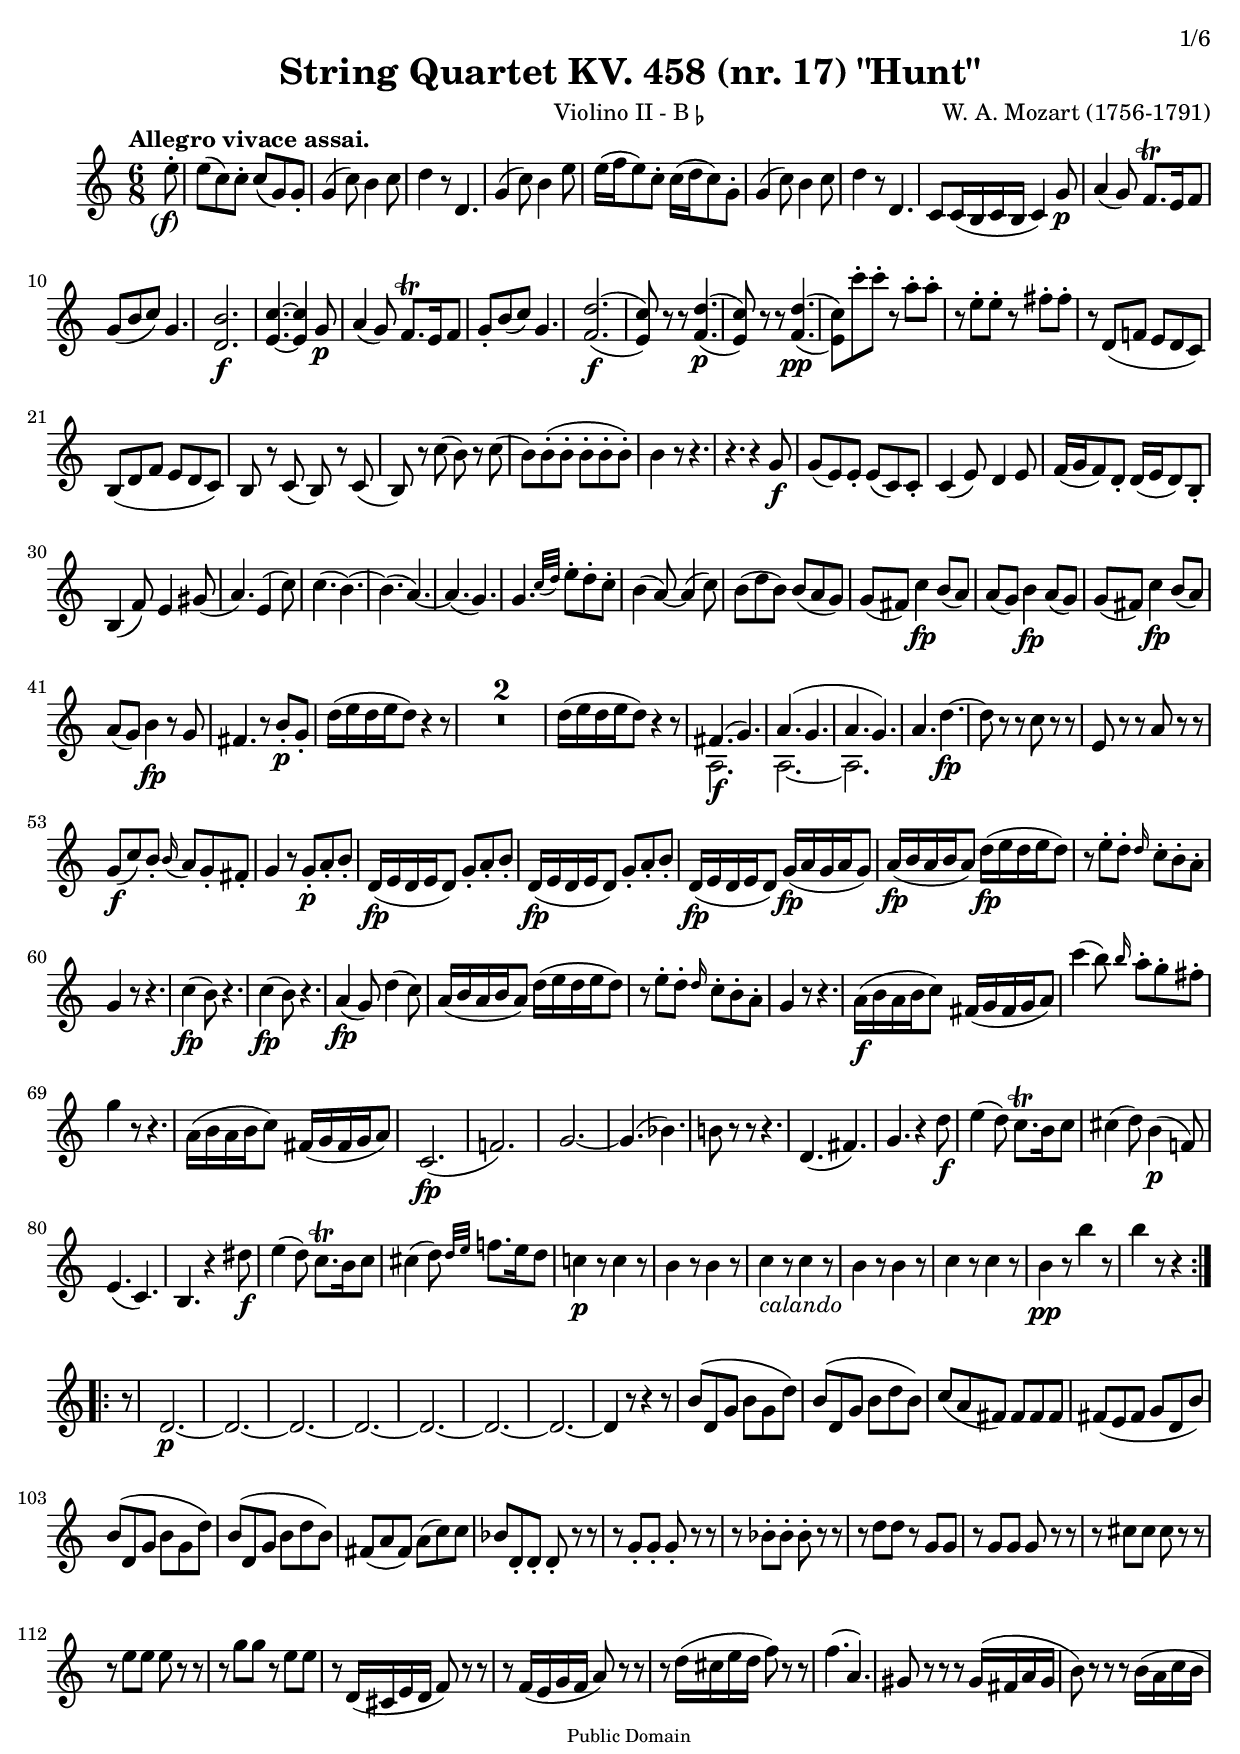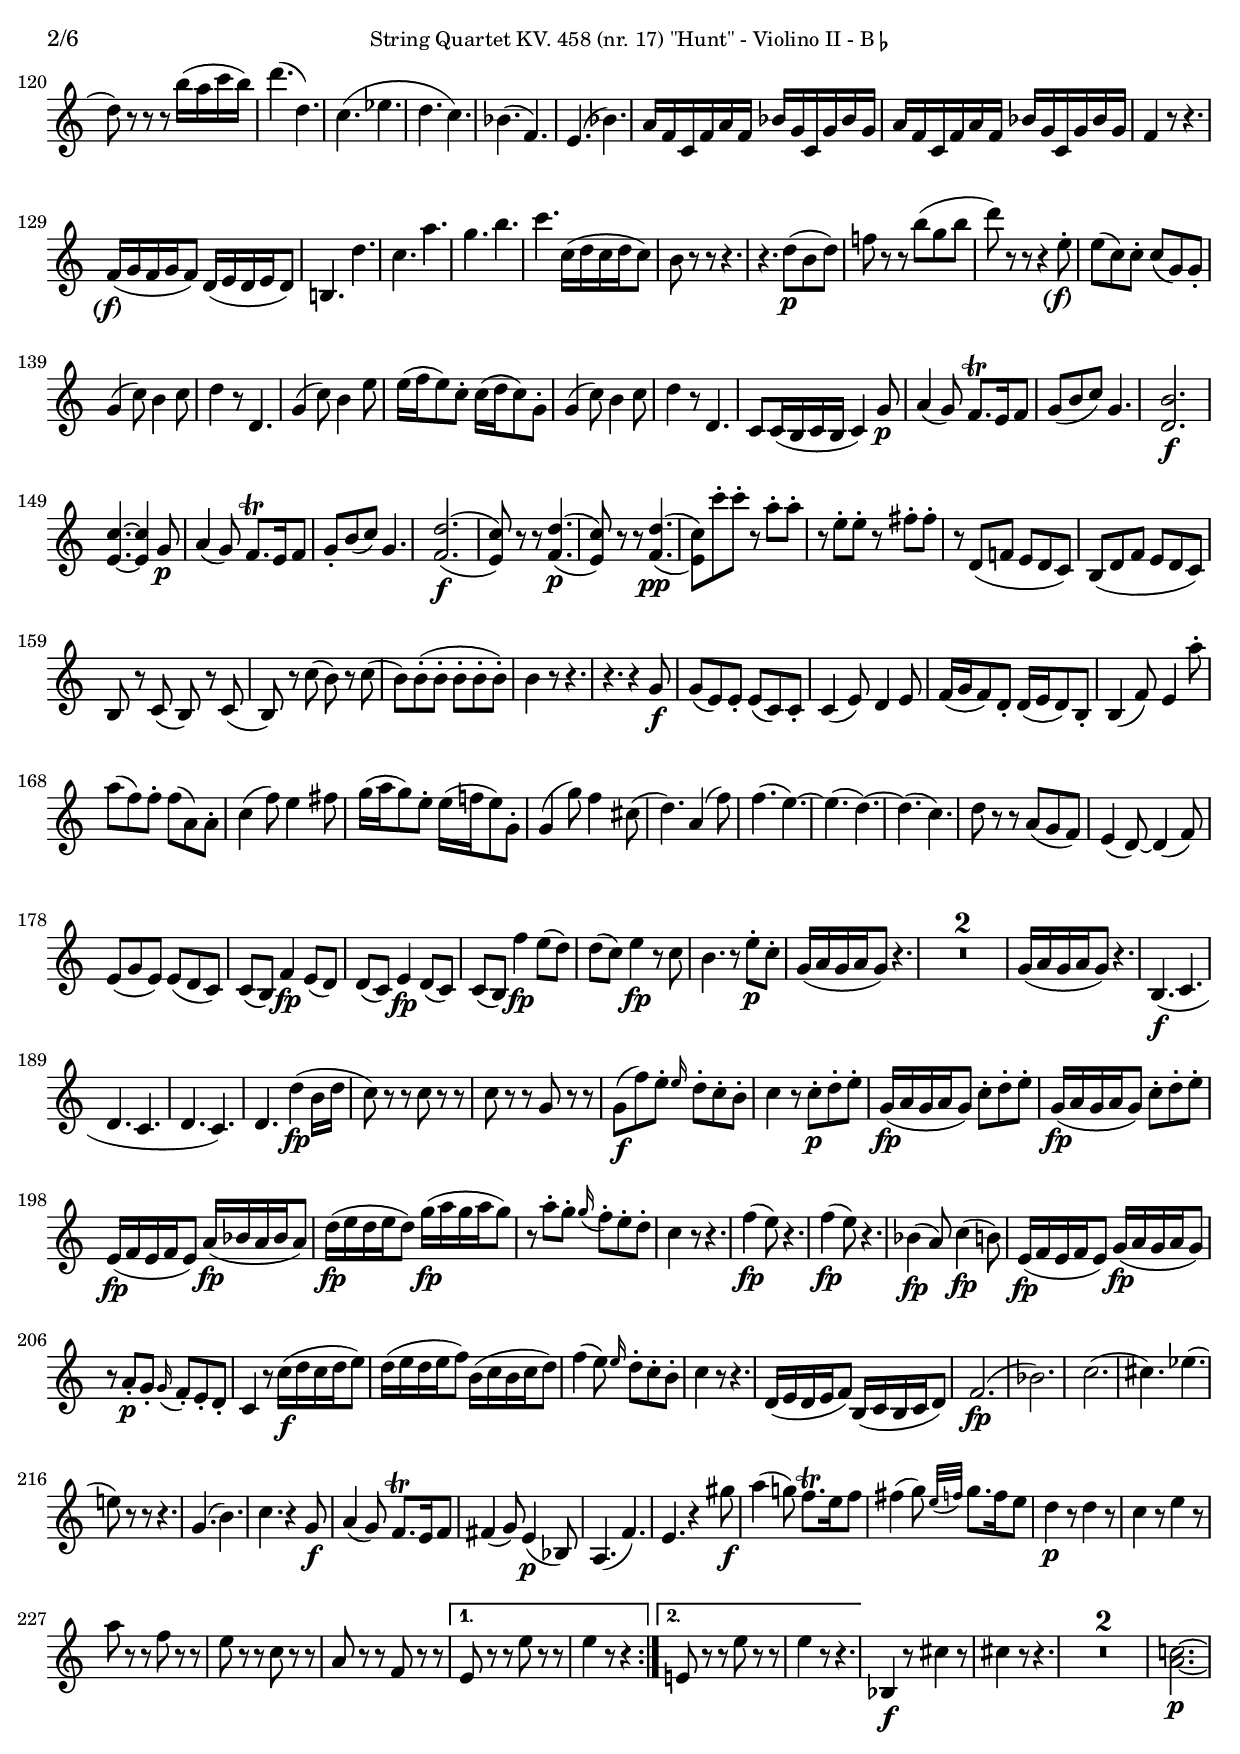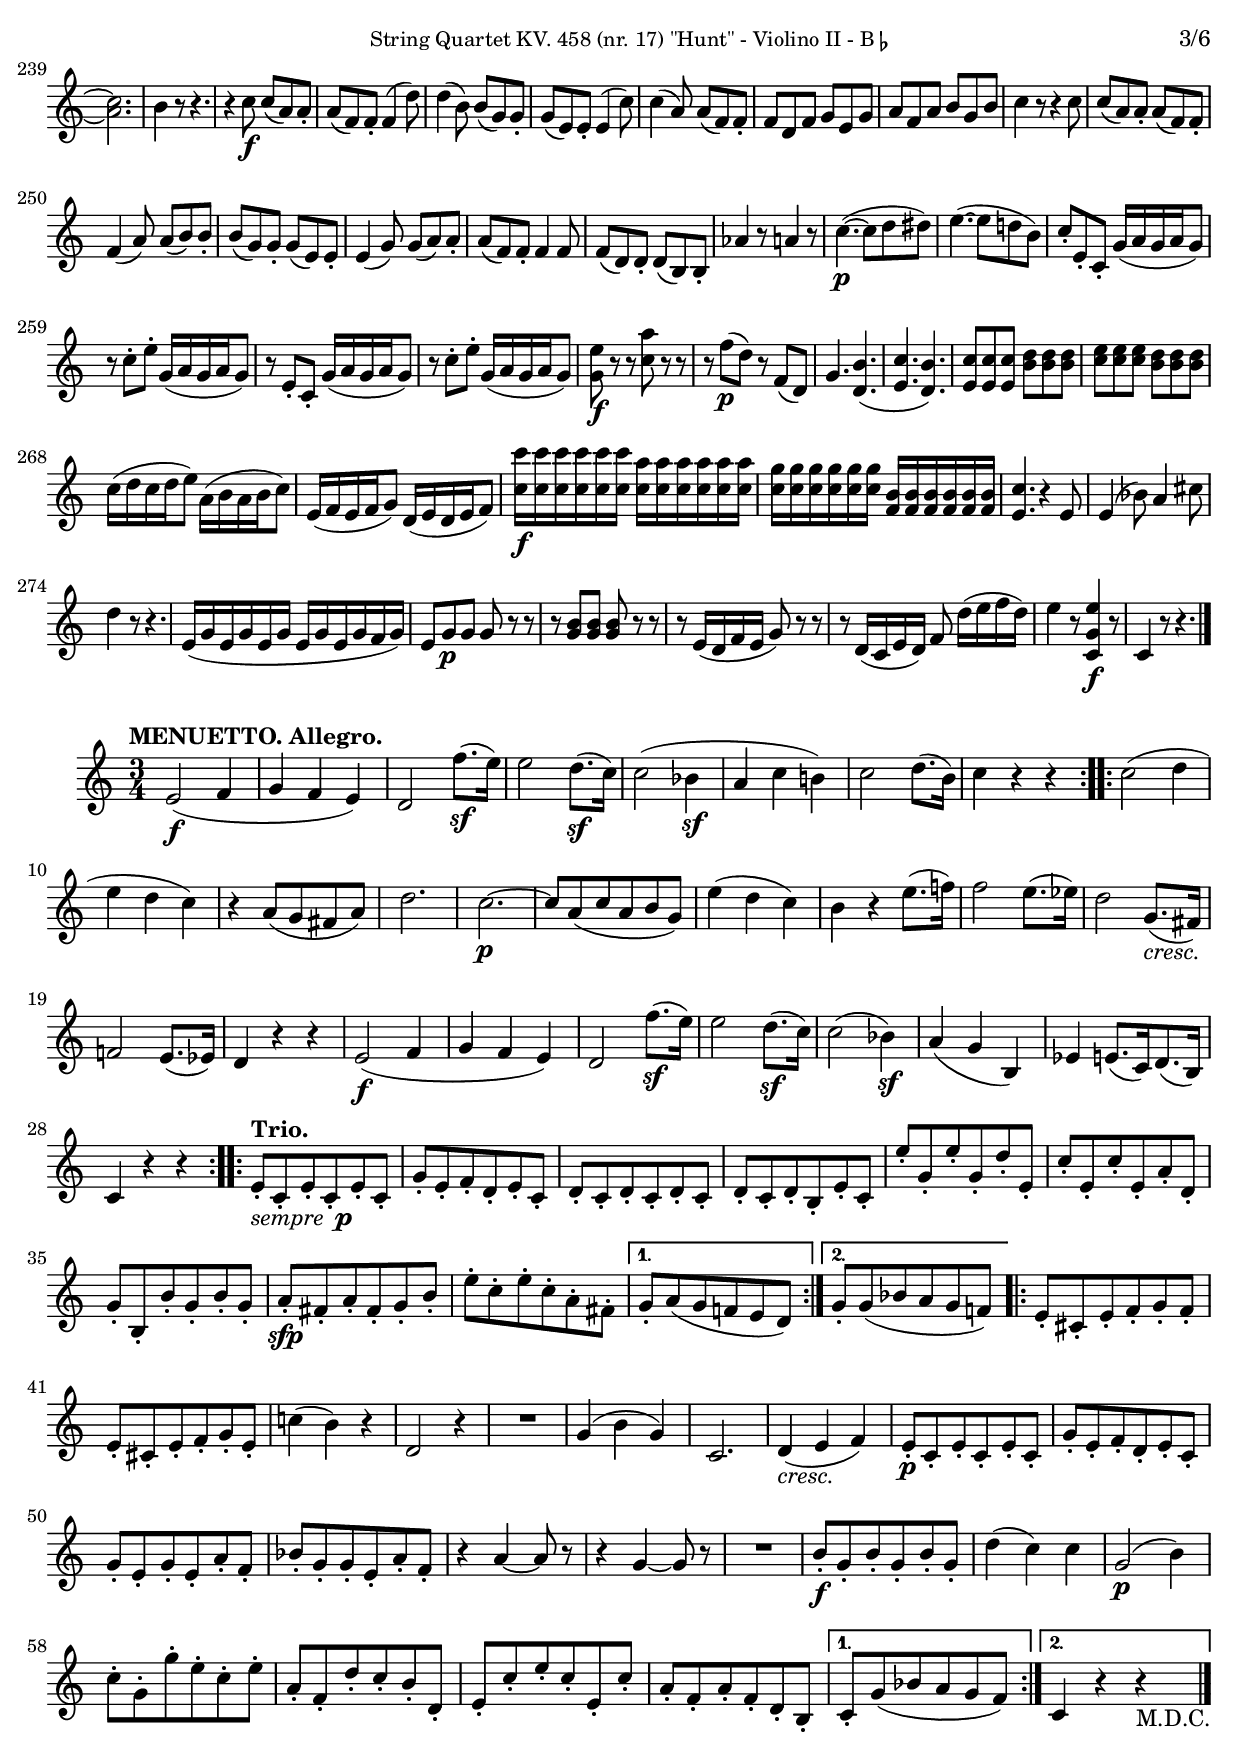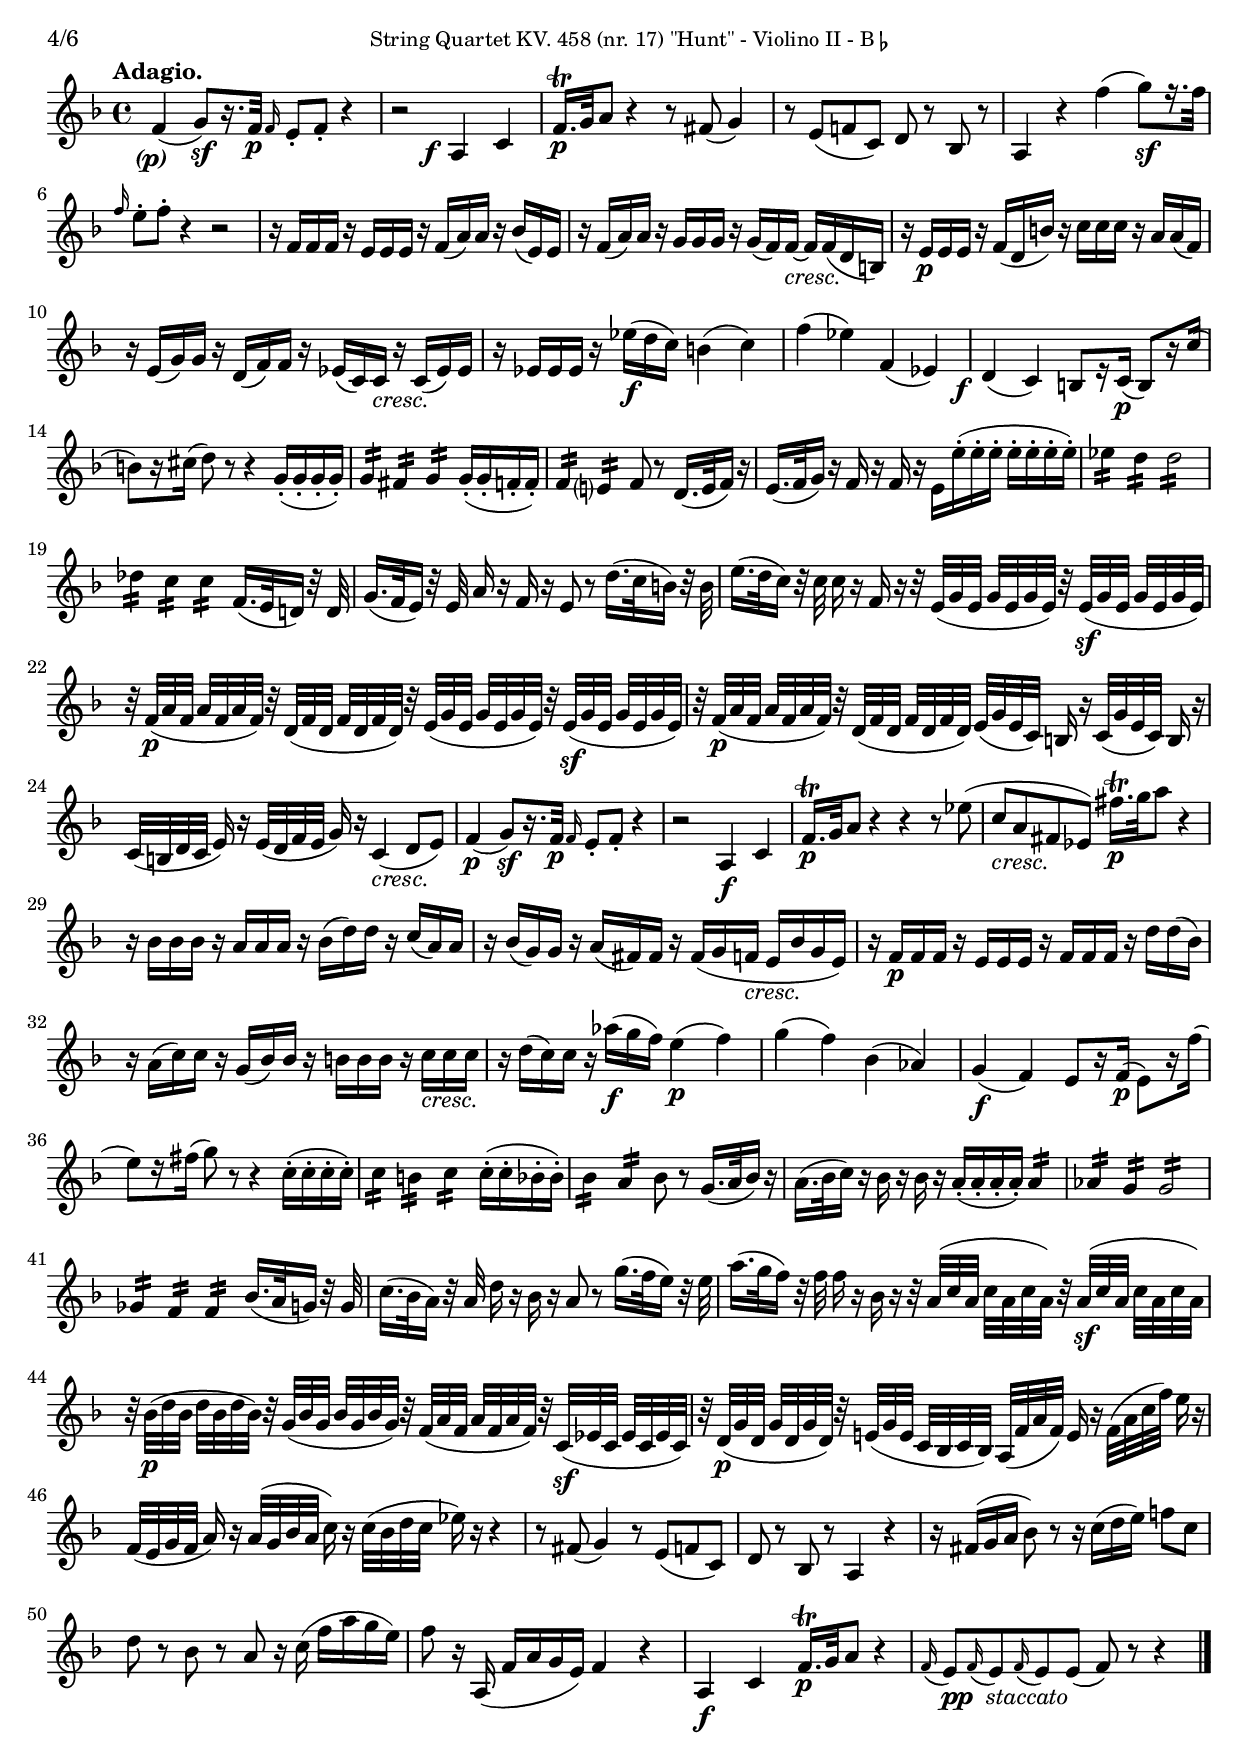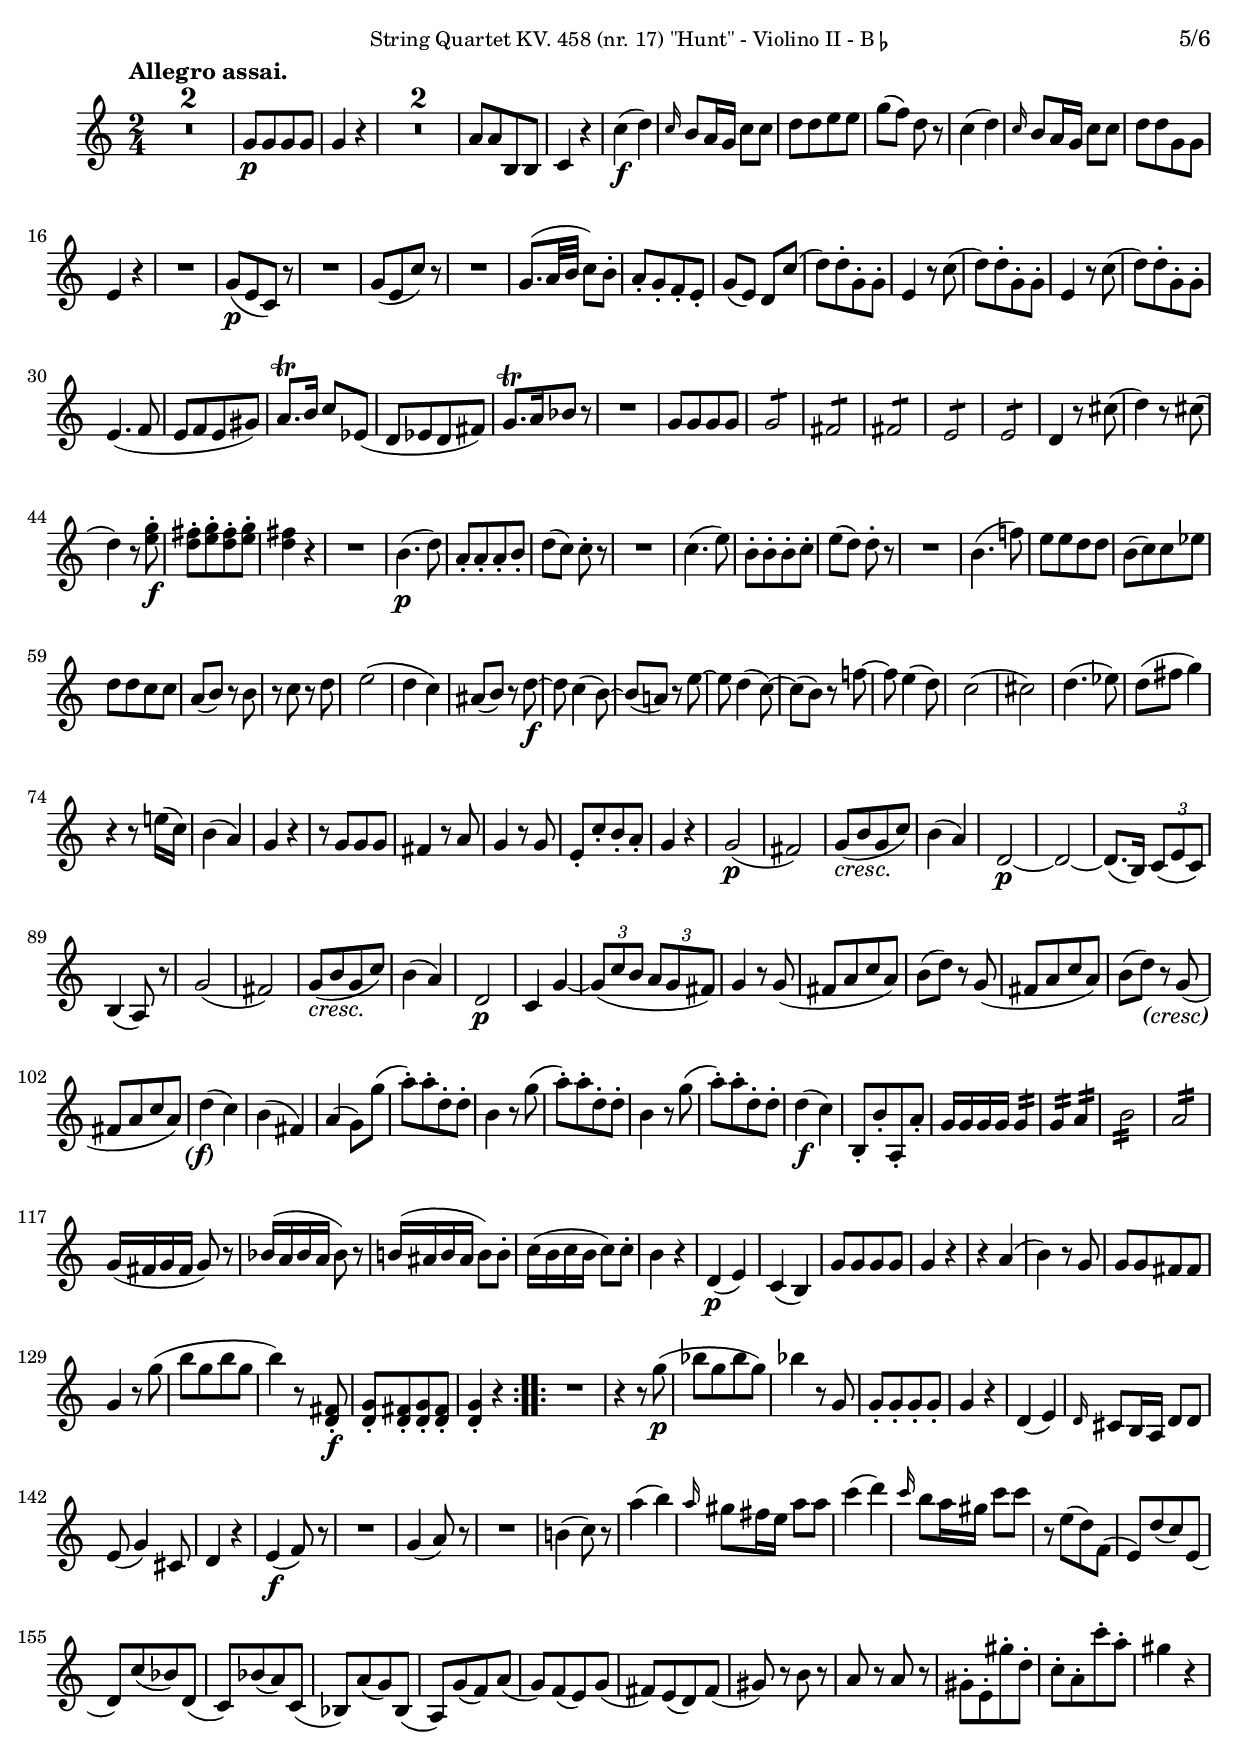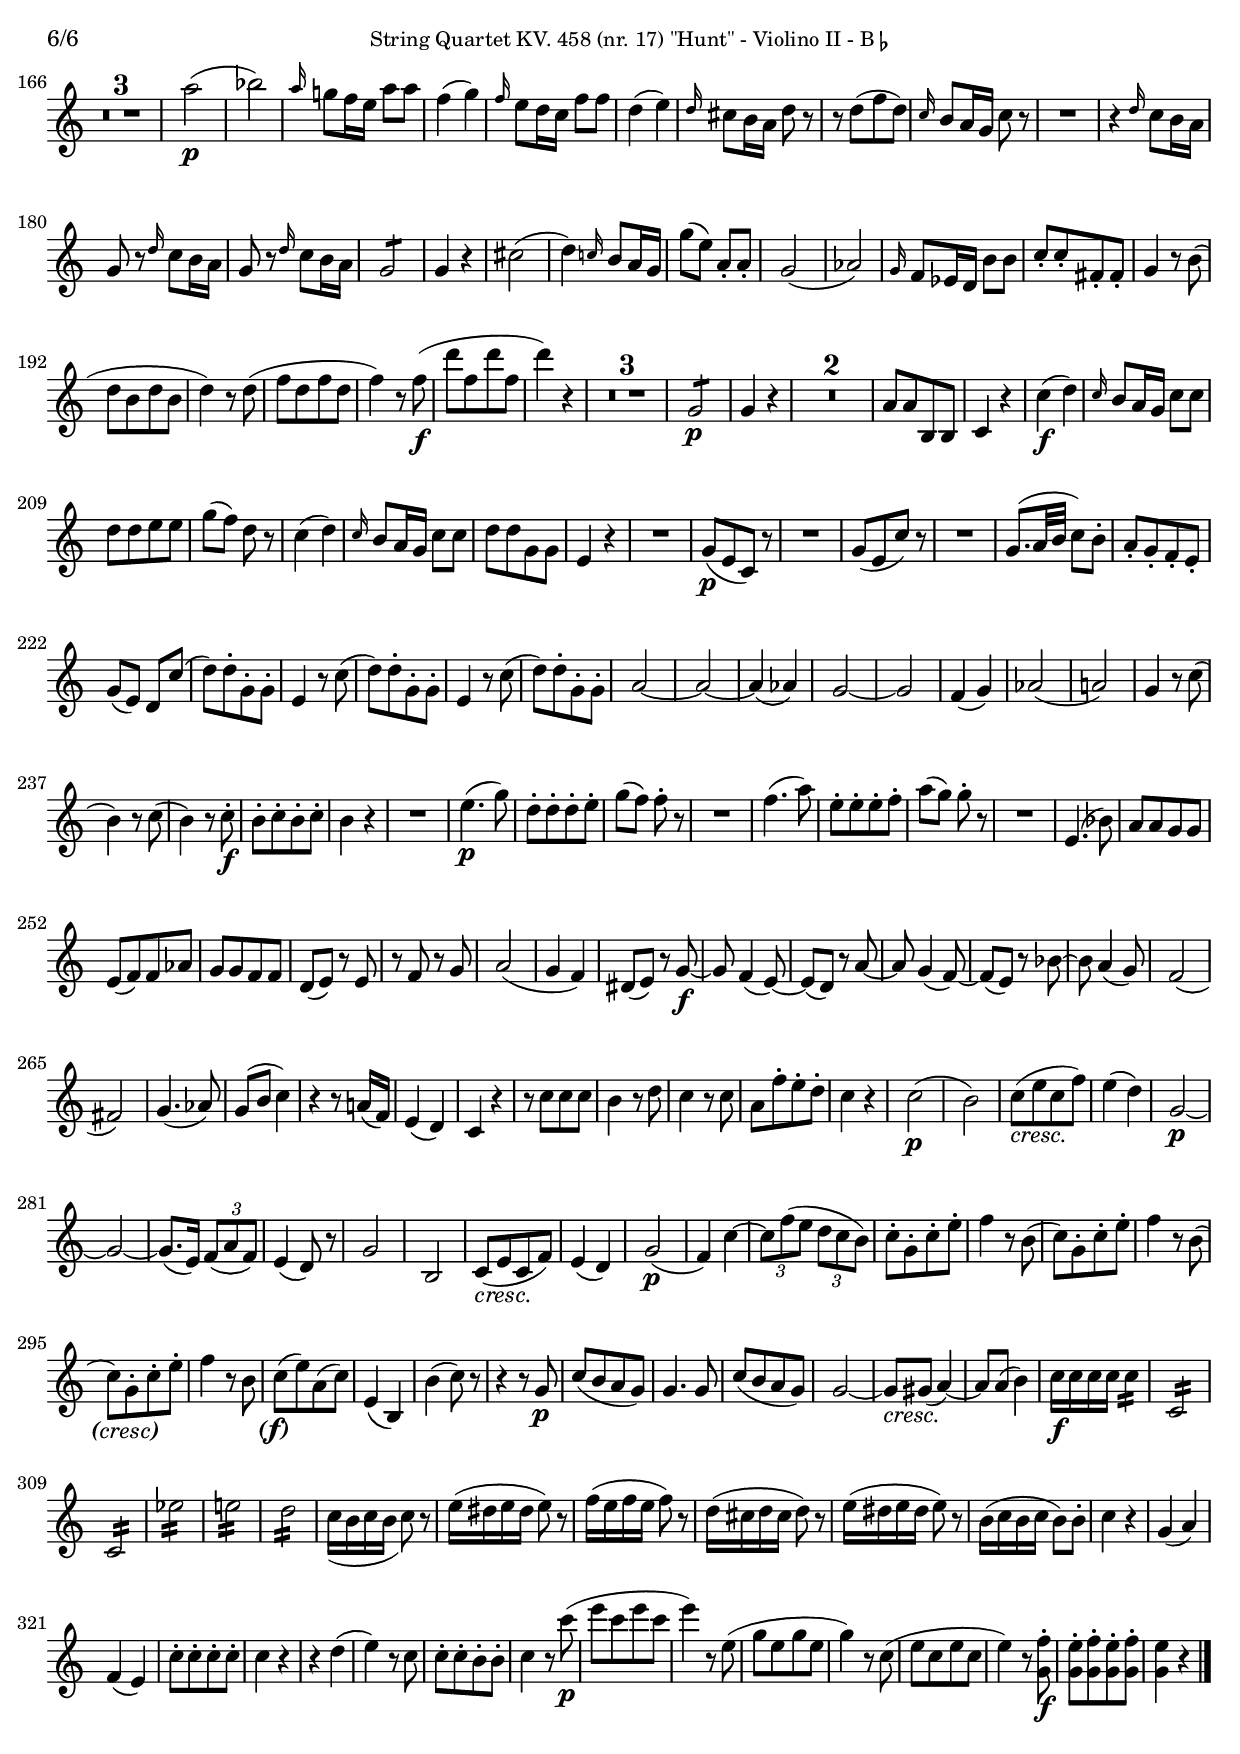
\version "2.16.0"

\include "defs.ily"

\header {
  instrument = \markup { "Violino II - B" \tiny \flat }
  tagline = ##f
}

\layout {
    \compressFullBarRests
    indent = 5\mm
}

\paper {
    % page-count = #6
    top-margin = 5\mm
    bottom-margin = 2\mm
    right-margin = 5\mm
    left-margin = 8\mm

    print-first-page-number = ##t

    scoreTitleMarkup = \markup { \column {
      \on-the-fly \print-all-headers { \bookTitleMarkup \hspace #1 }
      \fill-line {
        \fromproperty #'header:piece
        \fromproperty #'header:opus
      }
    }}

    bookTitleMarkup = \markup {
      \override #'(baseline-skip . 3.5)
      \column {
        \fill-line { \fromproperty #'header:dedication }
        \override #'(baseline-skip . 3.5)
        \column {
          \fill-line {
            \huge \larger \larger \bold
            \fromproperty #'header:title
          }
          \fill-line {
            \large \bold
            \fromproperty #'header:subtitle
          }
          \fill-line {
            \smaller \bold
            \fromproperty #'header:subsubtitle
          }
          \fill-line {
            \fromproperty #'header:poet
            { \fromproperty #'header:instrument }
            \fromproperty #'header:composer
          }
          \fill-line {
            \fromproperty #'header:meter
            \fromproperty #'header:arranger
          }
        }
      }
    }
    evenHeaderMarkup = \markup
    \fill-line {
      \on-the-fly #print-page-number-check-first \concat { \fromproperty #'page:page-number-string "/6" }
      \on-the-fly #not-part-first-page \concat { \small {
                  \fromproperty #'header:title " - " \fromproperty #'header:instrument }}
      ""
    }
    oddHeaderMarkup = \markup
    \fill-line {
      ""
      \on-the-fly #not-part-first-page \concat { \small {
                  \fromproperty #'header:title " - " \fromproperty #'header:instrument }}
      \on-the-fly #print-page-number-check-first \concat { \fromproperty #'page:page-number-string "/6" }
    }
}

\version "2.16.0"

violinIIFirstMov =  \relative d'' {
    \key bes \major
    \clef violin

    \noTupletBracket
    \override Score.OttavaBracket.style = #'none

    \repeat volta 2 {
	  d8-.-\parentF
	|  d[(  bes) bes-.]  bes[(  f) f-.]
	| f4(  bes8) a4 bes8
	| c4 r8 \tag #'bflute { c4. } \tag #'violin { c,4. }
	| f4(  bes8) a4 d8
	|  d16[( es  d8) bes-.]  bes16[( c  bes8) f-.]
	| f4(  bes8) a4 bes8
	| c4 r8 \ottDown c,4.
	|  bes8[ bes16( a bes a]  bes4) f'8\p
	| g4(  f8)  es8.[^\trill d16 es8]

% 10
	|  f[( a  bes)] f4.
	| <c a'>2.\f
	| <d bes'>4. ~ <d bes'>4 f8\p
	| g4(  f8)  es8.[^\trill d16 es8]
	|  f[-. a(  bes)] f4.
	| \set doubleSlurs = ##t
	  <es c'>2.(\f
	| <d bes'>8) r r \ottava #0 <es c'>4.(\p
	| <d bes'>8) r r <es c'>4.(\pp
	| <d bes'>8)[ bes''-. bes-.] r  g[-. g-.]
	  \set doubleSlurs = ##f
	| r  d[-. d-.] r  e[-. e-.]

% 20
	| r \ottDown c,[( es!]  d[ c  bes)]
	|  a[( c es]  d[ c  bes)]
	| a r bes(  a) r bes(
	|  a) r \ottava #0 bes'(  a) r bes(
	|   a)[  a(-. a-.]  a[-. a-.  a)-.] 
	| a4 r8 r4.
	| r4. r4 \ottDown f8\f
	|  f[(  d) d-.]  d[(  bes) bes-.]
	| bes4(  d8) c4 d8
	|  es16[( f  es8) c-.]  c16[( d  c8) a-.]

% 30
	| a4( es'8) d4 fis8(
	|  g4.) d4( \ottava #0 bes'8)
	| bes4.(  a) ~
	| a(  g) ~
	| g(  f)
	| f \grace { bes32[(  c)] } d8[-. c-. bes-.]
	| a4(  g8) ~ g4(  bes8)
	|  a[( c  a)]  a[( g  f)]
	|  f[(  e)] bes'4\fp  a8[(  g)]
	|  g[(  f)] a4\fp  g8[(  f)]

\barNumberCheck #40
	|  f[(  e)] bes'4\fp  a8[(  g)]
	|  g[(  f)] a4\fp r8 f
	| e4. r8  a[-.\p f-.]
	|  c'16[( d c d  c8)] r4 r8
	| R2.*2
	|  c16[( d c d  c8)] r4 r8
	| << { e,4.(  f) g( f | g  f) } \\ { g,2.\f | g ~ | g } >>

% 50
	| g'4. \ottDown c\fp ~
	|  c8 \ottava #0 r r bes r r
	| \ottDown d, \ottava #0 r r g r r
	|  f[(\f  bes) a-.] \grace a16( g8)[ f-. e-.]
	| f4 r8  f[-.\p g-. a-.]
	| \ottDown c,16[(\fp d c d  c8)] \ottava #0  f[-. g-. a-.]
	| \ottDown c,16[(\fp d c d  c8)] \ottava #0  f[-. g-. a-.]
	| \ottDown c,16[(\fp d c d  c8)] \ottava #0 f16[(\fp g f g  f8)]
	|  g16[(\fp a g a  g8)]  c16[(\fp d c d  c8)]
	| r8  d[-. c-.] \grace c16 bes8[-. a-. g-.]

% 60
	| f4 r8 r4.
	| bes4(\fp  a8) r4.
	| bes4(\fp  a8) r4.
	| g4(\fp  f8) c'4(  bes8)
	|  g16[( a g a  g8)]  c16[( d c d  c8)]
	| r8  d[-. c-.] \grace c16 bes8[-. a-. g-.]
	| f4 r8 r4.
	|  g16[(\f a g a  bes8)]  e,16[( f e f  g8)]
	| bes'4(  a8) \grace a16 g8[-. f-. e-.]
	| f4 r8 r4.

% 70
	|  g,16[( a g a  bes8)]  e,16[( f e f  g8)]
	| \ottDown bes,2.(\fp \ottava #0
	|  es!)
	| f ~
	| f4.(  as)
	| a!8 r r r4.
	| \ottDown c,4.(  e)
	| f4. \ottava #0 r4 c'8\f
	| d4(  c8)  bes8.[^\trill a16 bes8]
	| b4(  c8) a4(\p \ottDown  es!8)

% 80
	| d4.(  bes)
	| a4. \ottava #0 r4 cis'8\f
	| d4(  c8)  bes8.[^\trill a16 bes8]
	| b4(  c8) \grace { c32[ d] } es!8.[ d16 c8]
	| bes!4\p r8 bes4 r8
	| a4 r8 a4 r8
	| bes4_ \markup{\italic "calando"} r8 bes4 r8
	| a4 r8 a4 r8
	| bes4 r8 bes4 r8
	| a4\pp r8 a'4 r8

% 90
	| a4 r8 r4
    }
    % \pageBreak

    \repeat volta 2 {
        r8
	| \ottDown c,,2.\p ~
	| c ~
	| c ~
	| c ~
	| c ~
	| c ~
	| c ~
	| c4 r8 r4 r8
	|  a'8[( c, f]  a[ f  c')]

% 100
	|  a8[( c, f]  a[ c  a)]
	|  bes[( g  e)]  e[ e e]
	|  e[( d e]  f[ c  a')]
	|  a8[( c, f]  a[ f  c')]
	|  a8[( c, f]  a[ c  a)]
	|  e[( g  e)]  g[(  bes) bes]
	|  as[ c,-. c-.] c-. r r
	| r \ottava #0  f[-. f-.] f-. r r
	| r  as[-. as-.] as-. r r
	| r  c[ c] r  f,[ f]

% 110
	| r  f[ f] f r r
	| r  b[ b] b r r
	| r  d[ d] d r r
	| r  f[ f] r  d[ d]
	| r \ottDown c,16[( b d c]  es8) r r
	| r  es16[( d f es]  g8) \ottava #0 r r
	| r  c16[( b d c]  es8) r r
	| es4.(  g,)
	| fis8 r r r  fis16[( e g fis]
	|  a8) r r r  a16[( g bes a]

% 120
	|  c8) r r r  a'16[( g bes  a)]
	| c4.(  c,)
	| bes( des
	| c  bes)
	| as( \ottDown es)
	| d(  as')
	|  g16[ es bes es g es]  as[ f bes, f' as f]
	|  g[ es bes es g es]  as[ f bes, f' as f]
	| es4 r8 r4.
	| es16[(-\parentF f es f  es8)]  c16[( d c d  c8)]

% 130
	| a!4. \ottava #0 c'
	| bes g'
	| f a
	| bes  bes,16[( c bes c  bes8)]
	| a r r r4.
	| r4. c8[(\p a  c)]
	| es! r r  a[( f a]
	|  c) r r r4 d,8-.-\parentF
	|  d[(  bes) bes-.]  bes[(  f) f-.]
	| f4(  bes8) a4 bes8

% 140
	| c4 r8 \ottDown c,4. \ottava #0
	| f4(  bes8) a4 d8
	|  d16[( es  d8) bes-.]  bes16[( c  bes8) f-.]
	| f4(  bes8) a4 bes8
	| c4 r8 \ottDown c,4.
	|  bes8[ bes16( a bes a]  bes4) f'8\p
	| g4(  f8)  es8.[^\trill d16 es8]
	|  f[( a  bes)] f4.
	| <c a'>2.\f
	| <d bes'>4. ~ <d bes'>4 f8\p

% 150
	| g4(  f8)  es8.[^\trill d16 es8]
	|  f[-. a(  bes)] f4.
	|

	% Bar 115 is not present in the Breitkopf & Haertel score,
	% but it is likely to be a mistake (see the Philips recording
	% of this movement with Quartetto Italiano).

	| \set doubleSlurs = ##t
	  <es c'>2.(\f
	| <d bes'>8) \ottava #0 r r <es c'>4.(\p
	| <d bes'>8) r r <es c'>4.(\pp
	| <d bes'>8)[ bes''-. bes-.] r  g[-. g-.]
	  \set doubleSlurs = ##f
	| r  d[-. d-.] r  e[-. e-.]
	| r \ottDown c,[( es!]  d[ c  bes)]
	|  a[( c es]  d[ c  bes)]
	| a r bes(  a) r bes(
	|  a) r \ottava #0 bes'(  a) r bes(

% 160
	|   a)[ a(-. a-.]  a[-. a-.  a)-.] 
	| a4 r8 r4.
	| r4. r4 \ottDown f8\f
	|  f[(  d) d-.]  d[(  bes) bes-.]
	| bes4(  d8) c4 d8
	|  es16[( f  es8) c-.]  c16[( d  c8) a-.]
	| a4( es'8) d4 \ottava #0 g'8-.
	|  g[(  es) es-.]  es[(  g,) g-.]
	| bes4(  es8) d4 e8
	|  f16[( g  f8) d-.]  d16[( es!  d8) f,-.]

% 170
	| f4(  f'8) es4 b8(
	|  c4.) g4(  es'8)
	| es4.(  d) ~
	| d(  c) ~
	| c(  bes)
	| c8 r r \ottDown g[( f  es)]
	| d4(  c8) ~ c4(  es8)
	|  d[( f  d)]  d[( c  bes)]
	|  bes[(  a)] es'4\fp  d8[(  c)]
	|  c[(  bes)] d4\fp  c8[(  bes)]

% 180
	|  bes[(  a)] \ottava #0 es''4\fp  d8[(  c)]
	|  c[(  bes)] d4\fp r8 bes
	| a4. r8  d8[-.\p bes-.]
	|  f16[( g f g  f8)] r4.
	| R2.*2
	|  f16[( g f g  f8)] r4.
	| \ottDown a,4.(\f bes
	| c bes
	| c  bes)

% 190
	| c c'4(\fp \ottava #0  a16[ c]
	|  bes8) r r bes r r
	| bes r r f r r
	|  f[(\f  es') d-.] \grace d16 c8[-. bes-. a-.]
	| bes4 r8  bes[-.\p c-. d-.]
	|  f,16[(\fp g f g  f8)]  bes8[-. c-. d-.]
	|  f,16[(\fp g f g  f8)]  bes8[-. c-. d-.]
	|  \ottDown d,16[(\fp es d es  d8)] \ottava #0  g16[(\fp as g as  g8)]
	|  c16[(\fp d c d  c8)]  f16[(\fp g f g  f8)]
	| r8  g[-. f-.] \appoggiatura f16 es8[-. d-. c-.]

% 200
        | bes4 r8 r4.
	| es4(\fp  d8) r4.
	| es4(\fp  d8) r4.
	| as4(\fp  g8) bes4(\fp  a8)
	| \ottDown d,16[(\fp es d es  d8)]  f16[(\fp g f g  f8)]
	| r8  g[-.\p f-.] \appoggiatura f16 es8[-. d-. c-.]
	| bes4 \ottava #0 r8  bes'16[(\f c bes c  d8)]
	|  c16[( d c d  es8)]  a,16[( bes a bes  c8)]
	| es4(  d8) \grace d16 c8[-. bes-. a-.]
	| bes4 r8 r4.

% 210
	| \ottDown c,16[( d c d  es8)]  a,16[( bes a bes  c8)]
	| es2.(\fp \ottava #0
	|  as)
	| bes(
	|  b4.) des(
	|  d!8) r r r4.
	| f,4.(  a)
	| bes r4 \ottDown f8\f
	| g4(  f8)  es8.[^\trill d16 es8]
	| e4(  f8) d4(\p  as8)

% 220
	| g4.(  es')
	| d4. \ottava #0 r4 fis'8\f
	| g4(  f!8)  es8.[^\trill d16 es8]
	| e4(  f8) \grace { d32[(  es)] } f8.[ es16 d8]
	| c4\p r8 c4 r8
	| bes4 r8 d4 r8
	| g8 r r es r r
	| d r r \ottDown bes r r
	| g r r es r r
    }

    \alternative {
        {
	  | d8 \ottava #0 r r d' r r
	  | \set Timing.measureLength = #(ly:make-moment 5 8)
	    d4 r8 r4
	}

	{
	  | \set Timing.measureLength = #(ly:make-moment 6 8)
	    \ottDown d,!8 \ottava #0 r r d' r r
	  | d4 r8 r4.
	}
    }

    | \ottDown as,4\f \ottava #0 r8 b'4 r8
    | b4 r8 r4.
    | R2.*2
    | <g bes!>2.\p ~
    | <g bes>
    | a4 r8 r4.
    | r4 \ottDown bes8\f  bes[(  g) g-.]
    |  g[(  es) es-.] es4(  c'8)

% 240
    | c4(  a8)  a[(  f) f-.]
    |  f[(  d) d-.] d4(  bes'8)
    | bes4(  g8)  g[(  es) es-.]
    |  es[ c es]  f[ d f]
    |  g[ es g]  a[ f a]
    | bes4 r8 r4 bes8
    |  bes[(  g) g-.]  g[(  es) es-.]
    | es4(  g8)  g[(  a) a-.]
    |  a[(  f) f-.]  f[(  d) d-.]
    | d4(  f8)  f[(  g) g-.]

% 250
    |  g[(  es) es-.] es4 es8
    |  es[(  c) c-.]  c[(  a) a-.]
    | ges'4 r8 g4 \ottava #0 r8
    | bes4.(\p ~  bes8[ c  cis)]
    | d4.( ~  d8[ c!  a)]
    |  bes8[-. \ottDown d,-. bes-.]  f'16[( g f g  f8)]
    | r8  bes[-. d-.]  f,16[( g f g  f8)]
    | r8  d[-. bes-.]  f'16[( g f g  f8)]
    | r8  bes[-. d-.]  f,16[( g f g  f8)]
    | \ottava #0 <f d'>\f r r <bes g'> r r

% 260
    | r  es[(\p  c)] r \ottDown es,[(  c)]
    | f4. \ottava #0 <c a'>(
    | <d bes'> <c a'>)
    | <d bes'>8[ <d bes'> <d bes'>] <a' c>[ <a c> <a c>]
    | <bes d>[ <bes d> <bes d>] <a c>[ <a c> <a c>]
    |  bes16[( c bes c  d8)]  g,16[( a g a  bes8)]
    |  \ottDown d,16[( es d es  f8)]  c16[( d c d  es8)] \ottava #0
    | <bes' bes'>16[\f <bes bes'> <bes bes'> <bes bes'> <bes bes'>
      <bes bes'>] <bes g'>[ <bes g'> <bes g'> <bes g'> <bes g'> <bes
      g'>]
    | <bes f'>[ <bes f'> <bes f'> <bes f'> <bes f'> <bes f'>] <es, a>[
      <es a> <es a> <es a> <es a> <es a>]
    | <d bes'>4. r4 \ottDown d8

% 270
    | d4(  as'8) g4 b8
    |  c4 r8 r4.
    |  d,16[(  f d f d f]  d[ f d f es  f)]
    |  d8[ f\p f] f r r
    | \ottava #0 r <f a>[ <f a>] <f a> r r
    | r \ottDown d16[( c es d]  f8) r r
    | r  c16[( bes d  c)] es8 \ottava #0 c'16[( d es  c)]
    | d4 r8 <bes, f' d'>4\f r8
    | \ottDDown bes4 \ottava #0 r8 r4.
}


\score {
    \context Staff <<
	\set Score.skipBars = ##t
	\set Staff.autoBeaming = ##f
        \set Staff.midiInstrument = #"violin"

	\time 6/8
	\partial 8

	\transpose bes c' \removeWithTag #'bflute \violinIIFirstMov
	\context Voice = "markings" { \markingsI }
    >>

    \layout {
      \context {
        \Score \override SpacingSpanner.common-shortest-duration = #(ly:make-moment 3/8)
      }
    }
}

\version "2.16.0"

violinIISecondMov =  \relative d' {
    \key bes \major
    \clef violin

    \noTupletBracket
    \override Score.OttavaBracket.style = #'none

    \repeat volta 2 {
	 \ottDown d2(\f  es4
	| f es  d)
	| c2 \ottava #0  es'8.[(\sf  d16)]
	| d2  c8.[(\sf  bes16)]
	| bes2( as4\sf
	| g bes  a!)
	| bes2  c8.[(  a16)]
	| bes4 r r
    }

    \repeat volta 2 {
	| bes2( c4

% 10
	| d c  bes)
	| r4  g8[( f e  g)]
	| c2.
	| bes\p ~
	|  bes8[ g( bes g a  f)]
	| d'4( c  bes)
	| a r  d8.[(  es!16)]
	| es2  d8.[(  des16)]
	| c2 \ottDown  f,8.[(_\cresc   e16)]
	| es!2  d8.[(  des16)]

% 20
	| c4 r r
	|  d2(\f  es4
	| f es  d)
	| c2 \ottava #0  es'8.[(\sf  d16)]
	| d2  c8.[(\sf  bes16)]
	| bes2(  as4)\sf
	| g( f \ottDown a,)
	| des4  d8.[(  bes16) c8.(  a16)]
	| bes4 r r
    }

    \repeat volta 2 {
        |   d8[-._ \markup{ {\italic "sempre "} {\dynamic "p"}}
           bes-. d-. bes-. d-. bes-.]
	|  f'[-. d-. es-. c-. d-. bes-.]
	|  c[-. bes-. c-. bes-. c-. bes-.]
	|  c[-. bes-. c-. a-. d-. bes-.]
	|  \ottava #0 d'[-. f,-. d'-. f,-. c'-. \ottDown d,-.] \ottava #0
	|  bes'[-. \ottDown d,-. \ottava #0 bes'-. \ottDown d,-. \ottava #0 g-. \ottDown c,-.] \ottava #0
	|  f[-. \ottDown a,-. \ottava #0 a'-. f-. a-. f-.]
	|  \ottDown g[-.\sfp \ottava #0 e-. g-. e-. f-. a-.]
	|  d[-. bes-. d-. bes-. g-. e-.]
    }

    \alternative {
        { |  f8[-. \ottDown g( f es! d  c)] \ottava #0 }
        { |  f8[-. \ottDown f( as g f  es!)] }
    }

    \repeat volta 2 {
        |  d[-. b-. d-. es-. f-. es-.]

% 40
	|  d[-. b-. d-. es-. f-. d-.]
	| \ottava #0 bes'!4(  a) r
	| \ottDown c,2 r4 \ottava #0
	| R2.
	| f4( a  f)
	| \ottDown bes,2.
	|  c4(_\cresc  d  es)
	|  d8[-.\p bes-. d-. bes-. d-. bes-.]
	|  f'[-. d-. es-. c-. d-. bes-.]
	|  f'[-. d-. f-. d-. g-. es-.]

% 50
	|  as[-. f-. f-. d-. g-. es-.]
	| \ottava #0 r4 g ~ g8 r
	| r4 f ~ f8 r
	| R2.
	|  a8[-.\f f-. a-. f-. a-. f-.]
	| c'4(  bes) bes
	| \ottava #0 f2(\p  a4)
	|  bes8[-. f-. f'-. d-. bes-. d-.]
	|  g,[-. es-. c'-. bes-. a-. \ottDown c,-.]
	|  d[-. \ottava #0 bes'-. d-. bes-. \ottDown d,-. \ottava #0 bes'-.]

% 60
	|  g[-. es-. g-. es-. \ottDown c-. a-.]
    }

    \alternative {
        { |  bes8[-. f'( as g f  es)] }
        { | bes4 r r }
    }
    \ottava #0
}


\score {
    \context Staff <<
	\set Score.skipBars = ##t
	\set Staff.autoBeaming = ##f
        \set Staff.midiInstrument = #"violin"

	\time 3/4

	\transpose bes c' \removeWithTag #'bflute \violinIISecondMov
	\context Voice = "markings" { \markingsII }
	\context Voice=markingsBis { \markingsIIbis }
    >>

    \layout { }
}

\pageBreak


\version "2.16.0"

violinIIThirdMov =  \relative es' {
    \key es \major
    \clef violin

    \noTupletBracket
    \override Score.OttavaBracket.style = #'none

    \ottDown
      es4(-\parentP   f8)[\sf  r16. es32\p]
      \grace es16 d8[-. es-.] r4
    | r2 g,4 \tweak X-offset #-2.7 \f bes
    |  es16.[^\trill\p f32 g8] r4 r8 e(  f4)
    | r8  d[( es!  bes)] c r as r

% 5
    | g4 r \ottava #0 es''4(   f8)[\sf  r16. es32]
    | \grace es16 d8[-. es-.] r4 r2
    | \ottDown r16  es,[ es es] r  d[ d d] r  es[(  g) g] r  as[(  d,) d]
    | r  es[(  g) g] r  f[ f f] r  f[(  es)  es_\cresc]
       ~  es[ es( c  a)]
    | r  d[\p d d] r  es[( c  a')] r  bes[ bes bes] r  g[ g(  es)]

% 10
    | r  d[(  f) f] r  c[(  es) es] r  des[(  bes) bes_\cresc] r  bes[(  des)
      des]
    | r  des[ des des] r  des'[(\f c  bes)] a4(  bes)
    | es(  des) es,(  des)
    |  c(-\tweak X-offset #-2.7 \f  bes)  a8[  r16 bes(\p]
         a8)[  r16 bes'(]
    |   a8)[  r16 b(]  c8) r r4   f,16[(-. f-. f-.  f)-.]

% 15
    |  f4:16 e: f: f16[(-. f-. es-.  es)-.]
    |  es4:16 d?4: es8 r c16.[( d32  es16)] r
    |  d16.[( es32  f16)] r es r es r \stemDown d[ d'(-. d-. d-.]  d[-. d-. d-.  d)-.] \stemNeutral
    |   des4:16 c4: c2:
    |  ces4: bes4: bes4: es,16.[( d32  c!16)] r32 c

% 20
    |  f16.[( es32  d16)] r32 d g16 r es r d8 r  c'16.[( bes32  a16)] r32 a
    |  d16.[( c32  bes16)] r32 bes bes16 r es, r r32  d[( f d]  f[ d f  d)]
      r   d[(\sf f d]  f[ d f  d)]
    | r  es[(\p g es]  g[ es g  es)] r  c[( es c]  es[ c es  c)] r  d[( f d]
       f[ d f  d)] r  d[(\sf f d]  f[ d f  d)]
    | r  es[(\p  g es]  g[ es g  es)] r  c[( es c]  es[ c
      es  c)]  d[( f d  bes)] a16 r  bes32[( f' d  bes)] a16 r
    |  bes32[( a c bes]  d16) r  d32[( c es d]  f16) r 
      bes,4(_\cresc   c8[  d)]

% 25
    | es4(\p   f8)[\sf  r16. es32\p] \grace es16 d8[-. es-.] r4
    | r2 g,4\f bes
    |  es16.[^\trill\p f32 g8] r4 r r8 des'(
    |  bes[_\cresc g e  des)] \ottava #0 e'16.[\p^\trill f32 g8] r4
    | r16  as,[ as as] r  g[ g g] r  as[(  c) c] r  bes[(  g) g]

% 30
    | r  as[(  f) f] r  g[(  e) e] r \ottDown e[( f es_\cresc]  d[ as' f  d)]
    | r  es[\p es es] r  d[ d d] r  es[ es es] r \ottava #0 c'[ c(  as)]
    | r  g[(  bes) bes] r  f[(  as) as] r  a[ a a] r  bes[_\cresc bes bes]
    | r  c[(  bes) bes] r  ges'[(\f f  es)] d4(\p  es)
    | f(  es) as,(  ges)

% 35
    | \ottDown f(\f  es)  d8[  r16 es(\p] \ottava #0  d8)[  r16 es'(]
    |   d8)[  r16 e(]  f8) r r4 
       bes,16[(-. bes-. bes-.  bes)-.]
    |  bes4:16 a4: bes4: bes16[(-. bes-. as-.  as)-.]
    |  as4:16 g4: as8 r f16.[( g32  as16)] r
    |  g16.[( as32  bes16)] r as r as r   g[(-. g-. g-.  g)-.]
       g4:16

% 40
    |  ges4:16 f4:16 f2:16
    |  fes4:16 es4:16 es4:16 as16.[( g32  f16)] r32 f
    |  bes16.[( as32  g16)] r32 g c16 r as r g8 r  f'16.[( es32  d16)]
      r32 d
    |  g16.[( f32  es16)] r32 es es16 r as, r r32  g[( bes g]  bes[ g bes
       g)] r \ottDown g[(\sf bes g]  bes[ g bes  g)]
    | r  as[(\p c as]  c[ as c  as)] r  f[( as f]  as[ f as  f)] r  es[( g
      es]  g[ es g  es)] r   bes[(\sf des bes]  des[ bes
      des  bes)]

% 45
    | r  c[(\p  f c]  f[ c f  c)] r d![( f d]  bes[ as bes
       as)]  g[( es' g  es)] d16 r  \ottava #0 es32[( g bes  es)] d16 r
    |  \ottDown es,32[( d f es]  g16) r \ottava #0  g32[( f as g]  bes16) r  bes32[( as c bes]
       des16) r r4
    | r8 \ottDown e,8(  f4) r8  d[( es  bes)]
    | c r as r g4 r
    | r16 \ottava #0 e'[( f g]  as8) r r16  bes[( c  d)]  es!8[ bes]

% 50
    | c r as r g \ottava #0 r16 bes(  es[ g f  d)]
    | es8 r16 \ottDown g,,(  es'[ g f  d)] es4 r
    | g,4\f bes  es16.[\p^\trill f32 g8] r4
    | \appoggiatura es16 d8[_ \markup{
      {\dynamic "pp"} {\italic " staccato"}}
   \appoggiatura es16 d8 \appoggiatura es16 d8 d(]  es8) r r4
}


\score {
    \context Staff <<
	\set Score.skipBars = ##t
	\set Staff.autoBeaming = ##f
        \set Staff.midiInstrument = #"violin"

	\transpose bes c' \removeWithTag #'bflute \violinIIThirdMov
	\context Voice = "markings" { \markingsIII }
    >>

    \layout { 
      indent = 0
      \context {
        \Score \override SpacingSpanner.common-shortest-duration = #(ly:make-moment 1/8)
      }
    }
}

\pageBreak

\version "2.16.0"

violinIIFourthMov =  \relative f' {
    \key bes \major
    \clef violin

    \noTupletBracket
    \override Score.OttavaBracket.style = #'none
    \override Staff.MultiMeasureRest.space-increment = 0
    \override Staff.MultiMeasureRest.bound-padding = 0

    \repeat volta 2 {
	R2*2
	|  f8[\p f f f]
	| f4 r
	| R2*2
	|  g8[ g \ottDown a, a]
	| bes4 r
	| \ottava #0 bes'4(\f  c)

% 10
	| \grace bes16 a8[ g16 f]  bes8[ bes]
	|  c[ c d d]
	|  f[(  es)] c r
	| bes4(  c)
	| \grace bes16 a8[ g16 f]  bes8[ bes]
	|  c[ c f, f]
	| d4 r
	| R2
	|  \ottDown f8[(\p d  bes)] r
	| R2

% 20
	|  f'8[( d  bes')] r
	| R2
	|  f8.[( g32 a]   bes8)[ a-.]
	|  g[-. f-. es-. d-.]
	|  f[(  d)]  c[ bes'(]
	|   c)[ c-. f,-. f-.]
	| d4 r8 bes'(
	|   c)[ c-. f,-. f-.]
	| d4 r8 bes'(
	|   c)[ c-. f,-. f-.]

% 30
	| d4.( es8
	|  d[ es d  fis)]
	|  g8.[^\trill a16]  bes8[ des,(]
	|  c[ des c  e)]
	|  f8.[^\trill g16 as8] r
	| R2
	|  f8[ f f f]
	|  f2:8
	|  e2:8
	|  e2:8

% 40
	|  d2:8
	|  d2:8
	| \ottava #0 c4 r8 b'8(
	|  c4) r8 b(
	|  c4) r8 <d f>\f-.
	| <c e>[-. <d f>-. <c e>-. <d f>-.]
	| <c e>4 r
	| R2
	| a4.(\p  c8)
	|  g[-. g-. g-. a-.]

% 50
	|  c[(  bes)] bes-. r
	| R2
	| bes4.(  d8)
	|  a[-. a-. a-. bes-.]
	|  d[(  c)] c-. r
	| R2
	| a4.(  es'!8)
	|  d[ d c c]
	|  a[(  bes) bes des]
	|  c[ c bes bes]

% 60
	|  g[(  a)] r a
	| r bes r c
	| d2(
	| c4  bes)
	|  gis8[(  a)] r c\f ~
	| c bes4(  a8) ~
	|  a[(  g!)] r d' ~
	| d c4(  bes8) ~
	|  bes[(  a)] r es'! ~
	| es d4(  c8)
	| bes2(

% 70
	|  b)
	| c4.(  des8)
	|  c[( e]  f4)
	| r4 r8  d!16[(  bes)]
	| a4(  g)
	| f r
	| r8  f[ f f]
	| e4 r8 g
	| f4 r8 f
	| \ottDown d[-. \ottava #0 bes'-. a-. g-.]

% 80
	| f4 r
	| \ottDown f2(\p 
	|  e)
	|   f8[(_\cresc a f  bes)]
	| a4(  g)
	| c,2\p ~
	| c ~
	|  c8.[(  a16)] \times 2/3 {  bes8[( d  bes)] }
	| a4(  g8) r

% 90
	| f'2(
	|  e)
	|  f8[(_\cresc a f  bes)]
	| a4(  g)
	| c,2\p
	| bes4 f' ~
	| \times 2/3 {  f8[( bes a] } \times 2/3 {  g[ f  e)] }
	| f4 r8 f(
	|  e[ g bes  g)]
	|  a[(  c)] r f,(

% 100
	|  e[ g bes  g)]
	|  a[(  c)] r f,(_\parentCresc 
	|  e[ g bes  g)]
	| c4(-\parentF  bes)
	| a(  e)
	| g(   f8)[ \ottava #0 f'(]
	|   g)[-. g-. c,-. c-.]
	| a4 r8 f'(
	|   g)[-. g-. c,-. c-.]
	| a4 r8 f'(

% 110
	|   g)[-. g-. c,-. c-.]
	| c4(\f  bes)
	|  \ottDown a,8[-. a'-. g,-. g'-.]
	|  f16[ f f f]  f4:16
	|  f4: g4:
	|  a2:
	|  g2:
	|  f16[( e f e]  f8) r
	|  as16[( g as g]  as8) r
	|  a!16[( gis a gis]   a8)[ a-.]

% 120
	|  bes16[( a bes a]   bes8)[ bes-.]
	| a4 r
	|  c,(\p   d)
	| bes(  a)
	|  f'8[ f f f]
	| f4 r
	| r g(
	|  a) r8 f
	|  f[ f e e]
	| f4 r8 \ottava #0 f'(

% 130
	|  a[ f a f]
	|  a4) r8 \ottDown <c,, e>\f-.
	| <c f>[-. <c e>-. <c f>-. <c e>-.]
	| <c f>4-. r \ottava #0
    }

    \repeat volta 2 {
        | R2
	| r4 r8 f'(\p
	|  as[ f as  f)]
	| as4 r8 f,
	|  f[-. f-. f-. f-.]
	| f4 r

% 140
	| \ottDown c(  d)
	| \grace c16 b8[ a16 g]  c8[ c]
	| d(  f4) b,8
	| c4 r
	| d(\f  es8) r
	| R2
	| f4(  g8) r
	| R2
	| a!4(  bes8) r
	| \ottava #0 g'4(  a)

% 150
	| \grace g16 fis8[ e16 d]  g8[ g]
	| bes4(  c)
	| \grace bes16 a8[ g16 fis]  bes8[ bes]
	| r \ottDown d,[(  c) es,(]
	|   d)[ c'(  bes) d,(]
	|   c)[ bes'(  as) c,(]
	|   bes)[ as'(  g) bes,(]
	|   as)[ g'(  f) as,(]
	|   g)[ f'(  es) g(]
	|   f)[ es(  d) f(]

% 160
	|   e)[ d(  c) e(]
	|  fis) r a r g r g r
	|  fis[-. d-. \ottava #0 fis'-. c-.]
	|  bes[-. g-. bes'-. g-.]
	| fis4 r
\pageBreak
    | R2*3
	| g2(\p

% 170
	|  as)
	| \grace g16 f!8[ es16 d]  g8[ g]
	| es4(  f)
	| \grace es16 d8[ c16 bes]  es8[ es]
	| c4(  d)
	| \grace c16 b8[ a16 g] c8 r
	| r  c[( es  c)]
	| \grace bes16 a8[ g16 f] bes8 r
	| R2
	| r4 \grace c16 bes8[ a16 g]

% 180
	| f8 r \grace c'16 bes8[ a16 g]
	| f8 r \grace c'16 bes8[ a16 g]
	|  f2:8
	| f4 r
	| b2(
	|  c4) \grace bes!16 a8[ g16 f]
	|  f'8[(  d)]  g,[-. g-.]
	| \ottDown f2( | ges)
	| \grace f16 es8[ des16 c]  a'8[ a]

% 190
	|  bes[-. bes-. e,-. e-.]
	| f4 r8 \ottava #0 a(
	|  c[ a c a]
	|  c4) r8 c(
	|  es[ c es c]
	|  es4) r8 es(\f
	|  c'[ es, c' es,]
	|  c'4) r
	| R2*3

% 201
	|  f,,2:8\p
	| f4 r
	| R2*2
	|  g8[ g \ottDown a, a]
	| bes4 \ottava #0 r
	| bes'4(\f  c)
	| \grace bes16 a8[ g16 f]  bes8[ bes]
	|  c[ c d d]

% 210
	|  f[(  es)] c r
	| bes4(  c)
	| \grace bes16 a8[ g16 f]  bes8[ bes]
	|  c[ c \ottDown  f, f]
	| d4 r
	| R2
	|  f8[(\p d  bes)] r
	| R2
	|  f'8[( d  bes')] r
	| R2

% 220
	|  f8.[( g32 a]   bes8)[ a-.]
	|  g[-. f-. es-. d-.]
	|  f[(  d)]  c[ bes'(]
	|   c)[ c-. f,-. f-.]
	| d4 r8 bes'(
	|   c)[ c-. f,-. f-.]
	| d4 r8 bes'(
	|   c)[ c-. f,-. f-.]
	| g2 ~
	| g ~

% 230
	| g4(  ges)
	| f2 ~
	| f
	| es4(  f)
	| ges2(
	|  g!)
	| f4 r8 bes(
	|  a4) r8 bes(
	|  a4) r8 bes-.\f
	|  a[-. bes-. a-. bes-.]

% 240
	| a4 r
	| R2
	| \ottava #0 d4.(\p  f8)
	|  c[-. c-. c-. d-.]
	|  f[(  es)] es-. r
	| R2
	| es4.(  g8)
	|  d[-. d-. d-. es-.]
	|  g[(  f)] f-. r
	| R2

% 250
	| \ottDown d,4.(  as'8)
	|  g[ g f f]
	|  d[(  es) es ges]
	|  f[ f es es]
	|  c[(  d)] r d
	| r es r f
	| g2(
	| f4  es)
	|  cis8[(  d)] r f\f ~
	| f es4(  d8) ~

% 260
	|  d[(  c)] r g' ~
	| g f4(  es8) ~
	|  es[(  d)] r as' ~
	| as g4(  f8)
	| es2(
	|  e)
	| f4.(  ges8)
	|  f[( a]  bes4)
	| r r8  g!16[(  es)]
	| d4(  c)

% 270
	| bes r
	| r8  bes'[ bes bes]
	| a4 r8 c
	| bes4 r8 bes
	|  g[ es'-. d-. c-.]
	| bes4 r
	| \ottava #0 bes2(\p
	|  a)
	|  bes8[(_\cresc d bes  es)]
	| d4(  c)

% 280
	| \ottDown f,2\p ~
	| f ~
	|  f8.[(  d16)] \times 2/3 {  es8[( g  es)] }
	| d4(  c8) r
	| f2
	| a,
	|   bes8[(_\cresc d bes  es)] 
	| d4(  c)
	|  f2(\p 
	|  es4) bes' ~

% 290
	| \times 2/3 {  bes8[ \ottava #0 es( d] } \times 2/3 {  c[ bes  a)] }
	|  bes8[-. f-. bes-. d-.]
	| es4 r8 a,(
	|   bes)[ f-. bes-. d-.]
	| es4 r8 a,(
	|   bes)[ f-.-\parentCresc bes-. d-.]
	| es4 r8 \ottDown a,
	| bes[(-\parentF  d) g,(  bes)]
	| d,4(  a)
	| a'(  bes8) r

% 300
	| r4 r8 \ottava #0 f\p
	|  bes[( a g  f)]
	| f4. f8
	|  bes[( a g  f)]
	| f2 ~
	|   f8[_\cresc  fis(]  g4) ~
	|  g8[ g(]  a4)
	|  bes16[\f bes bes bes]  bes4:16
	|  \ottDown bes,2:16
	|  bes2:16

% 310
	| des'2:16
	| d!2:16
	| c2:16
	| \slurDown  bes16[( a bes a]  bes8) \slurNeutral r
	|  d16[( cis d cis]  d8) r
	|  es16[( d es d]  es8) r
	|  c16[( b c b]  c8) r
	|  d16[( cis d cis]  d8) r
	|  a16[( bes a bes]   a8)[ a-.]
	| bes4 r

% 320
	| f(  g)
	| es(  d)
	|  bes'8[-. bes-. bes-. bes-.]
	| bes4 r
	| r c(
	|  d) r8 bes
	|  bes[-. bes-. a-. a-.]
	| bes4 r8 \ottUp bes'(\p
	|  d[ bes d bes]
	|  d4) r8 \ottava #0 d,(

% 330
	|  f[ d f d]
	|  f4) r8 bes,(
	|  d[ bes d bes]
	|  d4) r8 <f, es'>\f-.
	| <f d'>[-. <f es'>-. <f d'>-. <f es'>-.]
	| <f d'>4 r
    \ottava #0
    }
    \autoPageBreaksOn
}


\score {
    \context Staff <<
	\set Score.skipBars = ##t
	\set Staff.autoBeaming = ##f
        \set Staff.midiInstrument = #"violin"

	\time 2/4

	\transpose bes c' \removeWithTag #'bflute \violinIIFourthMov
	\context Voice = "markings" { \markingsIV }
    >>

    \layout {
      \context {
        \Score \override SpacingSpanner.common-shortest-duration = #(ly:make-moment 2/8)
      }
    }
}
